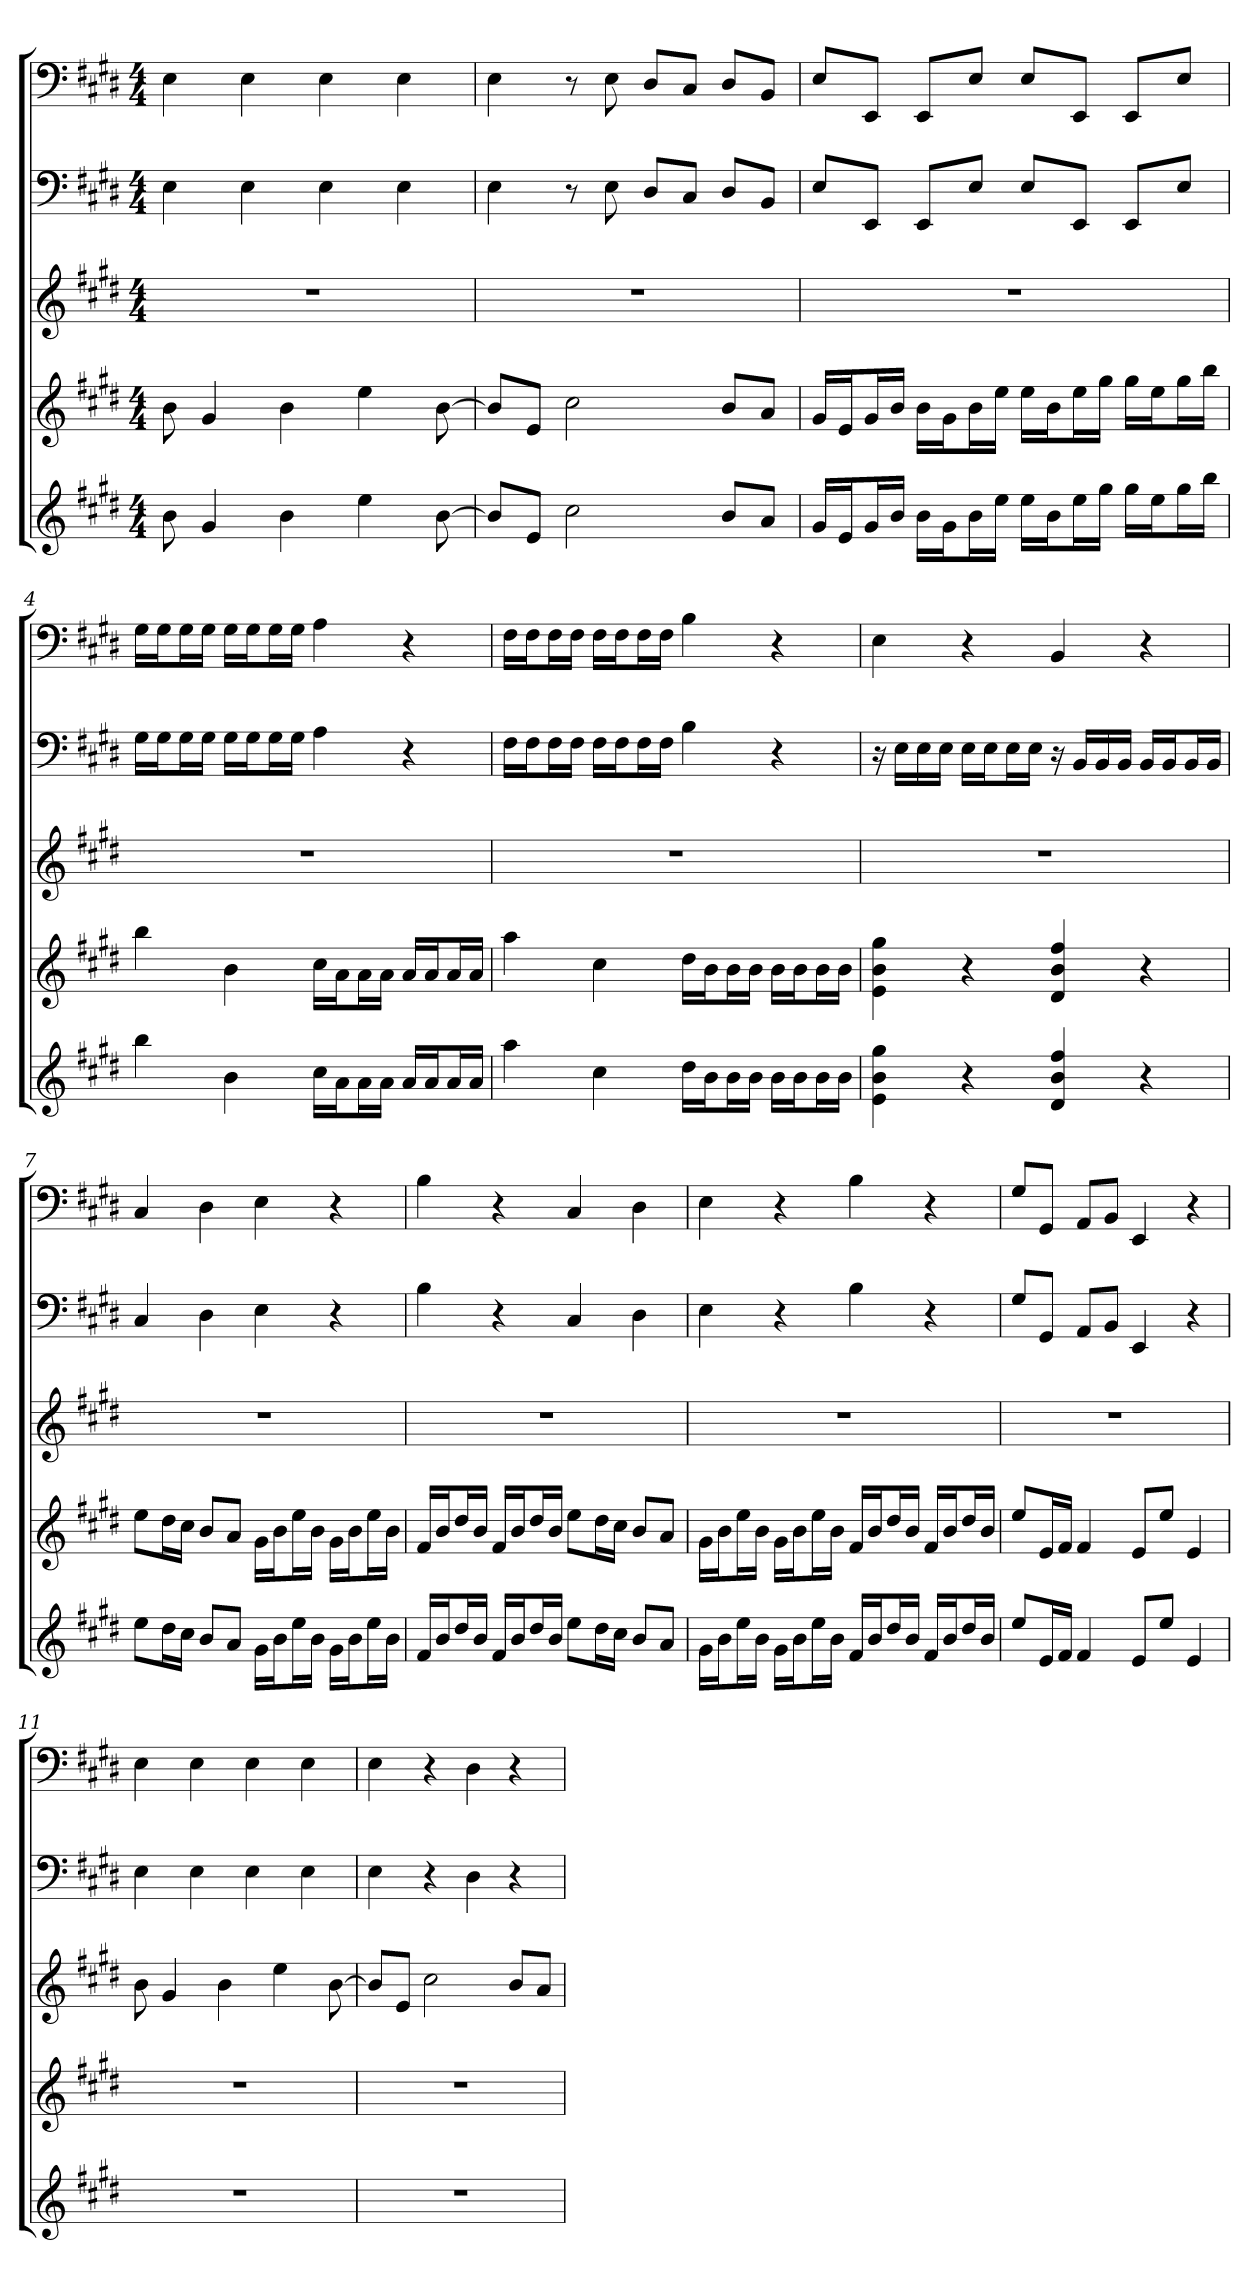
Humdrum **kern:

**kern	**kern	**kern	**kern	**kern
*part5	*part4	*part3	*part2	*part1
*staff5	*staff4	*staff3	*staff2	*staff1
*	*	*	*clefF4	*clefF4
*k[f#c#g#d#]	*k[f#c#g#d#]	*k[f#c#g#d#]	*k[f#c#g#d#]	*k[f#c#g#d#]
*E:	*E:	*E:	*E:	*E:
*M4/4	*M4/4	*M4/4	*M4/4	*M4/4
=1	=1	=1	=1	=1
8b	8b	1r	4E	4E
4g#	4g#	.	.	.
.	.	.	4E	4E
4b	4b	.	.	.
.	.	.	4E	4E
4ee	4ee	.	.	.
.	.	.	4E	4E
[8b	[8b	.	.	.
=2	=2	=2	=2	=2
8bL]	8bL]	1r	4E	4E
8eJ	8eJ	.	.	.
2cc#	2cc#	.	8r	8r
.	.	.	8E	8E
.	.	.	8D#/L	8D#/L
.	.	.	8C#/J	8C#/J
8bL	8bL	.	8D#/L	8D#/L
8aJ	8aJ	.	8BB/J	8BB/J
=3	=3	=3	=3	=3
16g#LL	16g#LL	1r	8E/L	8E/L
16eJ	16eJ	.	.	.
16g#L	16g#L	.	8EE/J	8EE/J
16bJJ	16bJJ	.	.	.
16bLL	16bLL	.	8EE/L	8EE/L
16g#J	16g#J	.	.	.
16bL	16bL	.	8E/J	8E/J
16eeJJ	16eeJJ	.	.	.
16eeLL	16eeLL	.	8E/L	8E/L
16bJ	16bJ	.	.	.
16eeL	16eeL	.	8EE/J	8EE/J
16gg#JJ	16gg#JJ	.	.	.
16gg#LL	16gg#LL	.	8EE/L	8EE/L
16eeJ	16eeJ	.	.	.
16gg#L	16gg#L	.	8E/J	8E/J
16bbJJ	16bbJJ	.	.	.
=4	=4	=4	=4	=4
4bb	4bb	1r	16G#\LL	16G#\LL
.	.	.	16G#\J	16G#\J
.	.	.	16G#\L	16G#\L
.	.	.	16G#\JJ	16G#\JJ
4b	4b	.	16G#\LL	16G#\LL
.	.	.	16G#\J	16G#\J
.	.	.	16G#\L	16G#\L
.	.	.	16G#\JJ	16G#\JJ
16cc#LL	16cc#LL	.	4A	4A
16aJ	16aJ	.	.	.
16aL	16aL	.	.	.
16aJJ	16aJJ	.	.	.
16aLL	16aLL	.	4r	4r
16aJ	16aJ	.	.	.
16aL	16aL	.	.	.
16aJJ	16aJJ	.	.	.
=5	=5	=5	=5	=5
4aa	4aa	1r	16F#\LL	16F#\LL
.	.	.	16F#\J	16F#\J
.	.	.	16F#\L	16F#\L
.	.	.	16F#\JJ	16F#\JJ
4cc#	4cc#	.	16F#\LL	16F#\LL
.	.	.	16F#\J	16F#\J
.	.	.	16F#\L	16F#\L
.	.	.	16F#\JJ	16F#\JJ
16dd#LL	16dd#LL	.	4B	4B
16bJ	16bJ	.	.	.
16bL	16bL	.	.	.
16bJJ	16bJJ	.	.	.
16bLL	16bLL	.	4r	4r
16bJ	16bJ	.	.	.
16bL	16bL	.	.	.
16bJJ	16bJJ	.	.	.
=6	=6	=6	=6	=6
4e 4b 4gg#	4e 4b 4gg#	1r	16r	4E
.	.	.	16E\LL	.
.	.	.	16E\	.
.	.	.	16E\JJ	.
4r	4r	.	16E\LL	4r
.	.	.	16E\J	.
.	.	.	16E\L	.
.	.	.	16E\JJ	.
4d# 4b 4ff#	4d# 4b 4ff#	.	16r	4BB
.	.	.	16BB/LL	.
.	.	.	16BB/	.
.	.	.	16BB/JJ	.
4r	4r	.	16BB/LL	4r
.	.	.	16BB/J	.
.	.	.	16BB/L	.
.	.	.	16BB/JJ	.
=7	=7	=7	=7	=7
8eeL	8eeL	1r	4C#	4C#
16dd#L	16dd#L	.	.	.
16cc#JJ	16cc#JJ	.	.	.
8bL	8bL	.	4D#	4D#
8aJ	8aJ	.	.	.
16g#LL	16g#LL	.	4E	4E
16bJ	16bJ	.	.	.
16eeL	16eeL	.	.	.
16bJJ	16bJJ	.	.	.
16g#LL	16g#LL	.	4r	4r
16bJ	16bJ	.	.	.
16eeL	16eeL	.	.	.
16bJJ	16bJJ	.	.	.
=8	=8	=8	=8	=8
16f#LL	16f#LL	1r	4B	4B
16bJ	16bJ	.	.	.
16dd#L	16dd#L	.	.	.
16bJJ	16bJJ	.	.	.
16f#LL	16f#LL	.	4r	4r
16bJ	16bJ	.	.	.
16dd#L	16dd#L	.	.	.
16bJJ	16bJJ	.	.	.
8eeL	8eeL	.	4C#	4C#
16dd#L	16dd#L	.	.	.
16cc#JJ	16cc#JJ	.	.	.
8bL	8bL	.	4D#	4D#
8aJ	8aJ	.	.	.
=9	=9	=9	=9	=9
16g#LL	16g#LL	1r	4E	4E
16bJ	16bJ	.	.	.
16eeL	16eeL	.	.	.
16bJJ	16bJJ	.	.	.
16g#LL	16g#LL	.	4r	4r
16bJ	16bJ	.	.	.
16eeL	16eeL	.	.	.
16bJJ	16bJJ	.	.	.
16f#LL	16f#LL	.	4B	4B
16bJ	16bJ	.	.	.
16dd#L	16dd#L	.	.	.
16bJJ	16bJJ	.	.	.
16f#LL	16f#LL	.	4r	4r
16bJ	16bJ	.	.	.
16dd#L	16dd#L	.	.	.
16bJJ	16bJJ	.	.	.
=10	=10	=10	=10	=10
8eeL	8eeL	1r	8G#/L	8G#/L
16eL	16eL	.	8GG#/J	8GG#/J
16f#JJ	16f#JJ	.	.	.
4f#	4f#	.	8AA/L	8AA/L
.	.	.	8BB/J	8BB/J
8eL	8eL	.	4EE	4EE
8eeJ	8eeJ	.	.	.
4e	4e	.	4r	4r
=11	=11	=11	=11	=11
1r	1r	8b	4E	4E
.	.	4g#	.	.
.	.	.	4E	4E
.	.	4b	.	.
.	.	.	4E	4E
.	.	4ee	.	.
.	.	.	4E	4E
.	.	[8b	.	.
=12	=12	=12	=12	=12
1r	1r	8bL]	4E	4E
.	.	8eJ	.	.
.	.	2cc#	4r	4r
.	.	.	4D#	4D#
.	.	8bL	4r	4r
.	.	8aJ	.	.
=	=	=	=	=
*-	*-	*-	*-	*-
